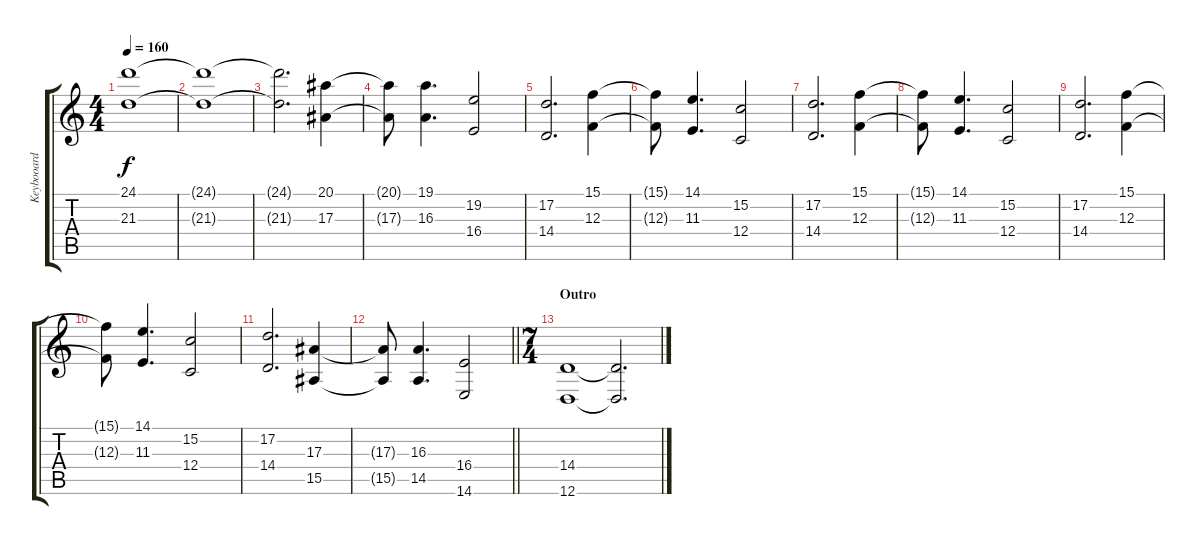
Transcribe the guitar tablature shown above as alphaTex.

\track ("Keybooard" "Keybooard") {instrument synthstrings1}
\staff {score tabs}
\tuning (D4 A3 F3 C3 G2 D2) {hide}
\ts (4 4)
\tempo 160
\clef g2
\ks c
(24.1 21.3).1{dy f} |
(24.1{t} 21.3{t}).1 |
(24.1{t} 21.3{t}).2{d} (20.1 17.3).4 |
(20.1{t} 17.3{t}).8 (19.1 16.3).4{d} (19.2 16.4).2 |
(17.2 14.4).2{d} (15.1 12.3).4 |
(15.1{t} 12.3{t}).8 (14.1 11.3).4{d} (15.2 12.4).2 |
(17.2 14.4).2{d} (15.1 12.3).4 |
(15.1{t} 12.3{t}).8 (14.1 11.3).4{d} (15.2 12.4).2 |
(17.2 14.4).2{d} (15.1 12.3).4 |
(15.1{t} 12.3{t}).8 (14.1 11.3).4{d} (15.2 12.4).2 |
(17.2 14.4).2{d} (17.3 15.5).4 |
\barLineRight lightlight
(17.3{t} 15.5{t}).8 (16.3 14.5).4{d} (16.4 14.6).2 |
\ts (7 4)
\section ("" "Outro")
(14.4 12.6).1 (14.4{t} 12.6{t}).2{d}
